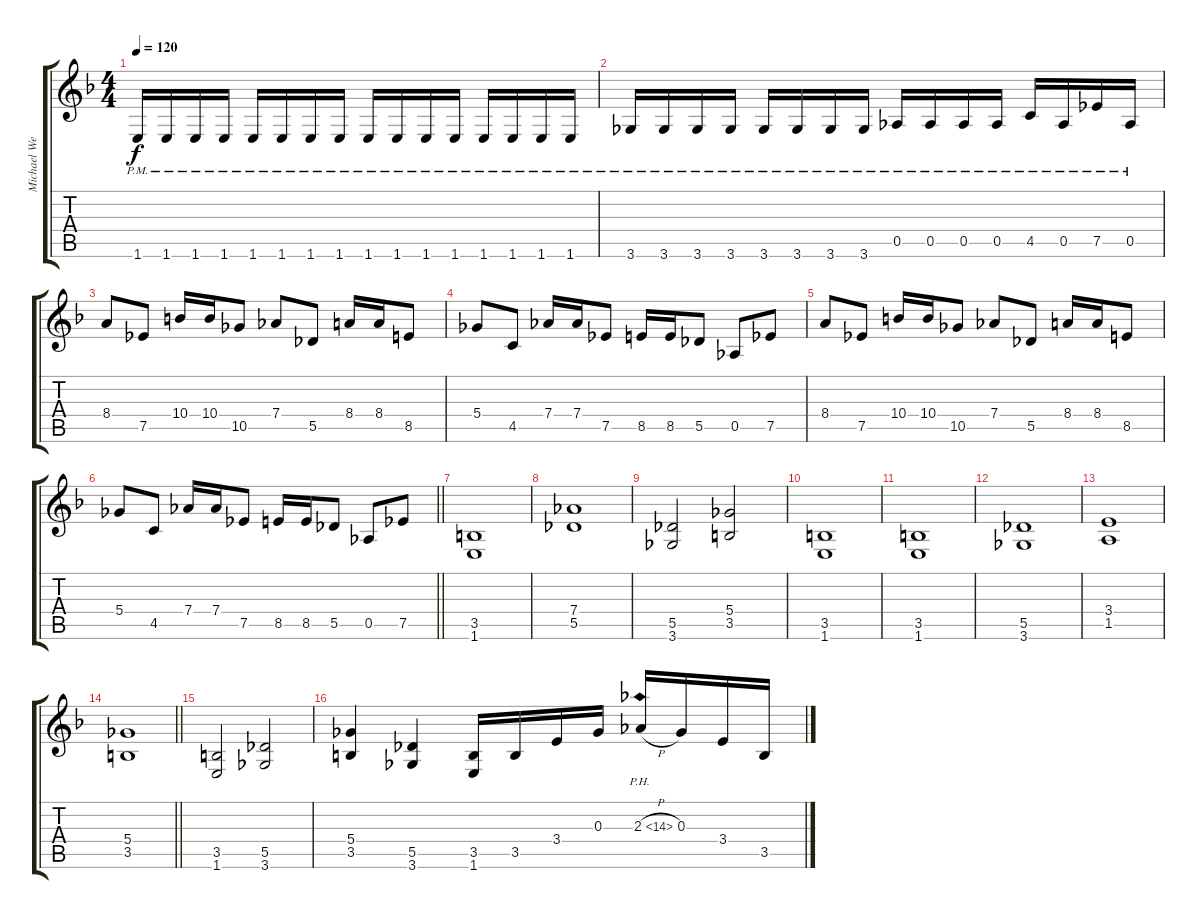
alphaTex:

\track ("Michael Weikath" "Michael We") {instrument distortionguitar}
\staff {score tabs}
\tuning (Eb4 Bb3 Gb3 Db3 Ab2 Eb2) {hide}
\ts (4 4)
\tempo 120
\clef g2
\ks f
1.6{pm}.16{dy f} 1.6{pm}.16 1.6{pm}.16 1.6{pm}.16 1.6{pm}.16 1.6{pm}.16 1.6{pm}.16 1.6{pm}.16 1.6{pm}.16 1.6{pm}.16 1.6{pm}.16 1.6{pm}.16 1.6{pm}.16 1.6{pm}.16 1.6{pm}.16 1.6{pm}.16 |
3.6{pm}.16 3.6{pm}.16 3.6{pm}.16 3.6{pm}.16 3.6{pm}.16 3.6{pm}.16 3.6{pm}.16 3.6{pm}.16 0.5{pm}.16 0.5{pm}.16 0.5{pm}.16 0.5{pm}.16 4.5{pm}.16 0.5{pm}.16 7.5{pm}.16 0.5{pm}.16 |
8.4.8 7.5.8 10.4.16 10.4.16 10.5.8 7.4.8 5.5.8 8.4.16 8.4.16 8.5.8 |
5.4.8 4.5.8 7.4.16 7.4.16 7.5.8 8.5.16 8.5.16 5.5.8 0.5.8 7.5.8 |
8.4.8 7.5.8 10.4.16 10.4.16 10.5.8 7.4.8 5.5.8 8.4.16 8.4.16 8.5.8 |
\barLineRight lightlight
5.4.8 4.5.8 7.4.16 7.4.16 7.5.8 8.5.16 8.5.16 5.5.8 0.5.8 7.5.8 |
(3.5 1.6).1 |
(7.4 5.5).1 |
(5.5 3.6).2 (5.4 3.5).2 |
(3.5 1.6).1 |
(3.5 1.6).1 |
(5.5 3.6).1 |
(3.4 1.5).1 |
\barLineRight lightlight
(5.4 3.5).1 |
\ks dminor
(3.5 1.6).2 (5.5 3.6).2 |
(5.4 3.5).4 (5.5 3.6).4 (3.5 1.6).16 3.5.16 3.4.16 0.3.16 2.3{ph 12 h}.16 0.3.16 3.4.16 3.5.16
